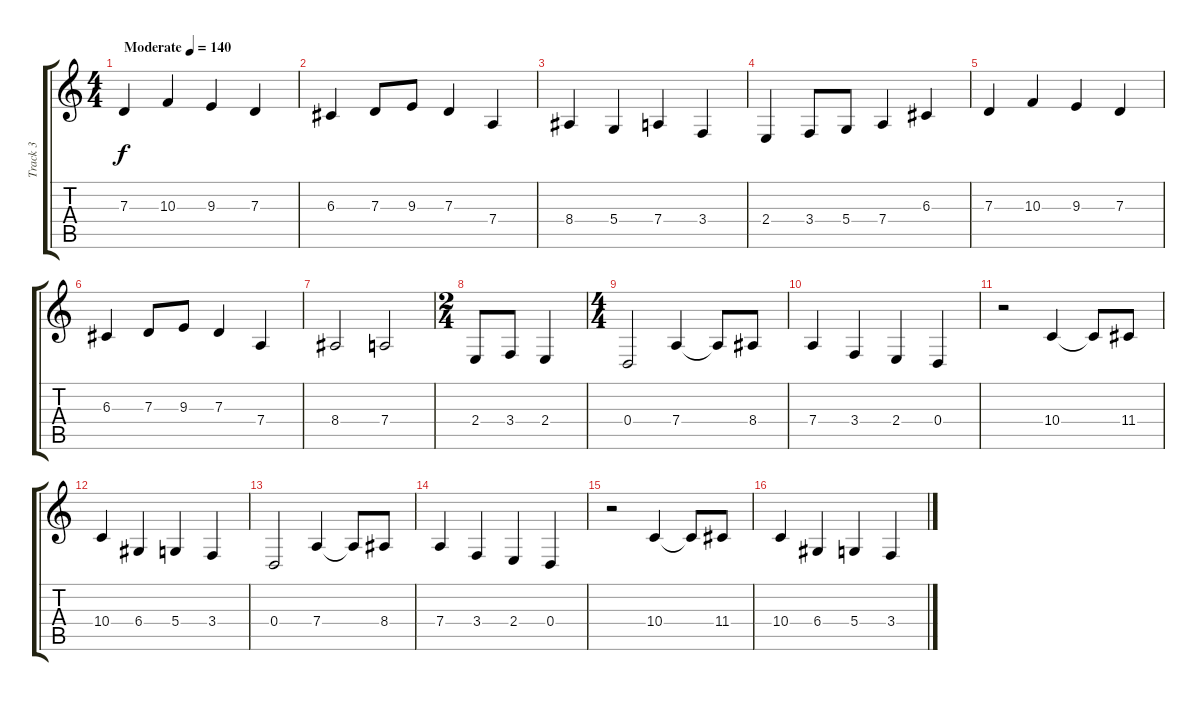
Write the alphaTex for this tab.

\track ("Track 3" "Track 3") {instrument flute}
\staff {score tabs}
\tuning (E4 B3 G3 D3 A2 D2) {hide}
\ts (4 4)
\tempo (140 "Moderate")
\clef g2
\ks c
7.3.4{dy f instrument flute} 10.3.4 9.3.4 7.3.4 |
6.3.4 7.3.8 9.3.8 7.3.4 7.4.4 |
8.4.4 5.4.4 7.4.4 3.4.4 |
2.4.4 3.4.8 5.4.8 7.4.4 6.3.4 |
7.3.4 10.3.4 9.3.4 7.3.4 |
6.3.4 7.3.8 9.3.8 7.3.4 7.4.4 |
8.4.2 7.4.2 |
\ts (2 4)
2.4.8 3.4.8 2.4.4 |
\ts (4 4)
0.4.2 7.4.4 7.4{t}.8 8.4.8 |
7.4.4 3.4.4 2.4.4 0.4.4 |
r.2 10.4.4 10.4{t}.8 11.4.8 |
10.4.4 6.4.4 5.4.4 3.4.4 |
0.4.2 7.4.4 7.4{t}.8 8.4.8 |
7.4.4 3.4.4 2.4.4 0.4.4 |
r.2 10.4.4 10.4{t}.8 11.4.8 |
10.4.4 6.4.4 5.4.4 3.4.4
